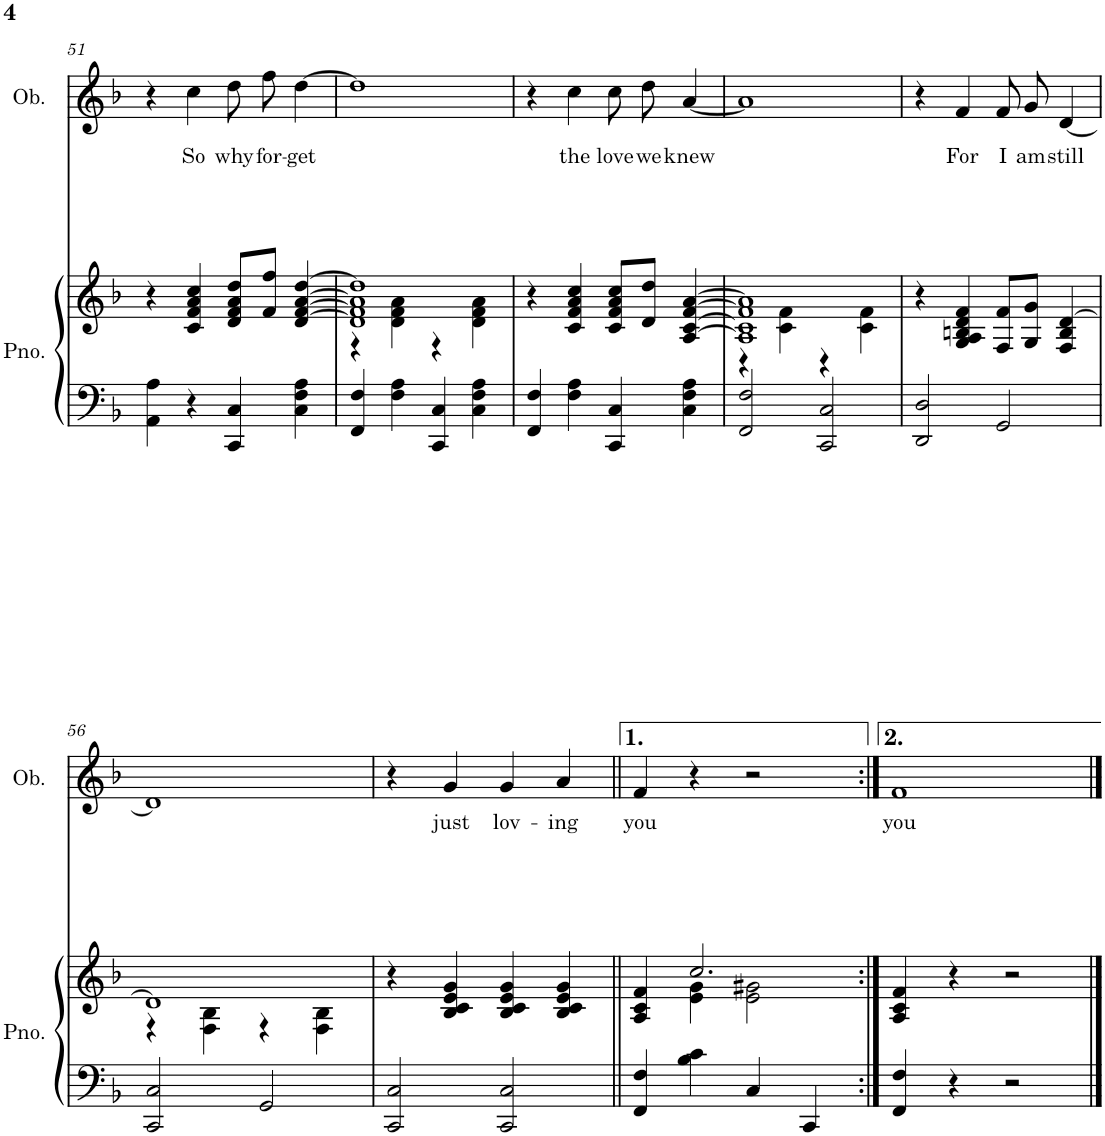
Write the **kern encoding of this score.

**kern	**kern	**kern	**text
*part2	*part2	*part1	*part1
*staff3	*staff2	*staff1	*staff1
*I"Piano	*	*I"Oboe	*
*I'Pno.	*	*I'Ob.	*
!!LO:PB:g=z
*clefF4	*clefG2	*clefG2	*
*k[b-]	*k[b-]	*k[b-]	*
*M2/2	*M2/2	*M2/2	*
*met(c|)	*met(c|)	*met(c|)	*
=51	=51	=51	=51
4AA\ 4A\	4r	4r	.
!	!	!	!LO:LY:b
4r	4c/ 4f/ 4a/ 4cc/	4cc\	So
!	!	!	!LO:LY:b
4CC/ 4C/	8d/ 8f/ 8a/ 8dd/L	8dd\L	why
!	!	!	!LO:LY:b
.	8f/ 8ff/J	8ff\J	for-
!	!	!	!LO:LY:b
4C\ 4F\ 4A\	[4d/ [4f/ [4a/ [4dd/	[4dd\	-get
=52	=52	=52	=52
*	*^	*	*
4FF/ 4F/	1d] 1f] 1a] 1dd]	4r	1dd]	.
4F\ 4A\	.	4d\ 4f\ 4a\	.	.
4CC/ 4C/	.	4r	.	.
4C\ 4F\ 4A\	.	4d\ 4f\ 4a\	.	.
*	*v	*v	*	*
=53	=53	=53	=53
4FF/ 4F/	4r	4r	.
!	!	!	!LO:LY:b
4F\ 4A\	4c/ 4f/ 4a/ 4cc/	4cc\	the
!	!	!	!LO:LY:b
4CC/ 4C/	8c/ 8f/ 8a/ 8cc/L	8cc\L	love
!	!	!	!LO:LY:b
.	8d/ 8dd/J	8dd\J	we
!	!	!	!LO:LY:b
4C\ 4F\ 4A\	[4A/ [4c/ [4f/ [4a/	[4a/	knew
=54	=54	=54	=54
*	*^	*	*
2FF/ 2F/	1A] 1c] 1f] 1a]	4r	1a]	.
.	.	4c\ 4f\	.	.
2CC/ 2C/	.	4r	.	.
.	.	4c\ 4f\	.	.
*	*v	*v	*	*
=55	=55	=55	=55
2DD/ 2D/	4r	4r	.
!	!	!	!LO:LY:b
.	4G/ 4A/ 4Bn/ 4d/ 4f/	4f/	For
!	!	!	!LO:LY:b
2GG/	8F/ 8f/L	8f/L	I
!	!	!	!LO:LY:b
.	8G/ 8g/J	8g/J	am
!	!	!	!LO:LY:b
.	4F/ 4B/ [4d/	[4d/	still
!!LO:LB:g=z
=56	=56	=56	=56
*	*^	*	*
2CC/ 2C/	1d]	4r	1d]	.
.	.	4F\ 4B-\	.	.
2GG/	.	4r	.	.
.	.	4F\ 4B-\	.	.
*	*v	*v	*	*
=57	=57	=57	=57
2CC/ 2C/	4r	4r	.
!	!	!	!LO:LY:b
.	4B-/ 4c/ 4e/ 4g/	4g/	just
!	!	!	!LO:LY:b
2CC/ 2C/	4B-/ 4c/ 4e/ 4g/	4g/	lov-
!	!	!	!LO:LY:b
.	4B-/ 4c/ 4e/ 4g/	4a/	-ing
=58||	=58||	=58||	=58||
*	*^	*	*
!	!	!	!	!LO:LY:b
4FF/ 4F/	4A/ 4c/ 4f/	4ryy	4f/	you
4B-\ 4c\	2.cc/	4e\ 4g\	4r	.
4C/	.	2e\ 2g#X\	2r	.
4CC/	.	.	.	.
*	*v	*v	*	*
=59:|!	=59:|!	=59:|!	=59:|!
!	!	!	!LO:LY:b
4FF/ 4F/	4A/ 4c/ 4f/	1f	you
4r	4r	.	.
2r	2r	.	.
==	==	==	==
*-	*-	*-	*-
